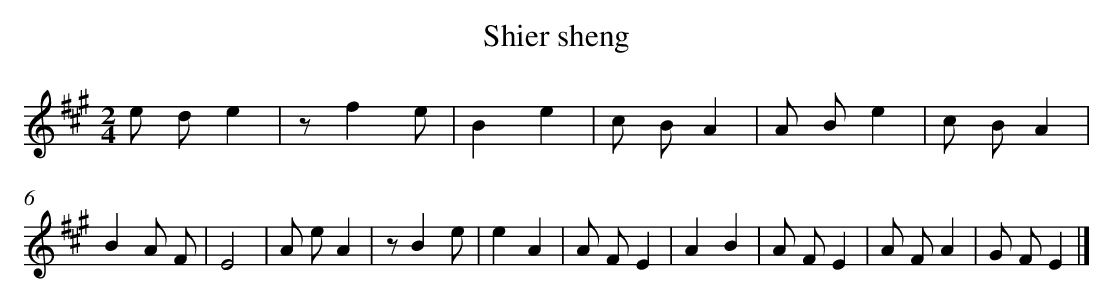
X:1
T: Shier sheng
L: 1/8
M: 2/4
K: A
e de2 [I:setbarnb 1]|
zf2e |
B2e2 |
c BA2 |
A Be2 |
c BA2 |
B2A F |
E4 |
A eA2 |
zB2e |
e2A2 |
A FE2 |
A2B2 |
A FE2 |
A FA2 |
G FE2 |]
